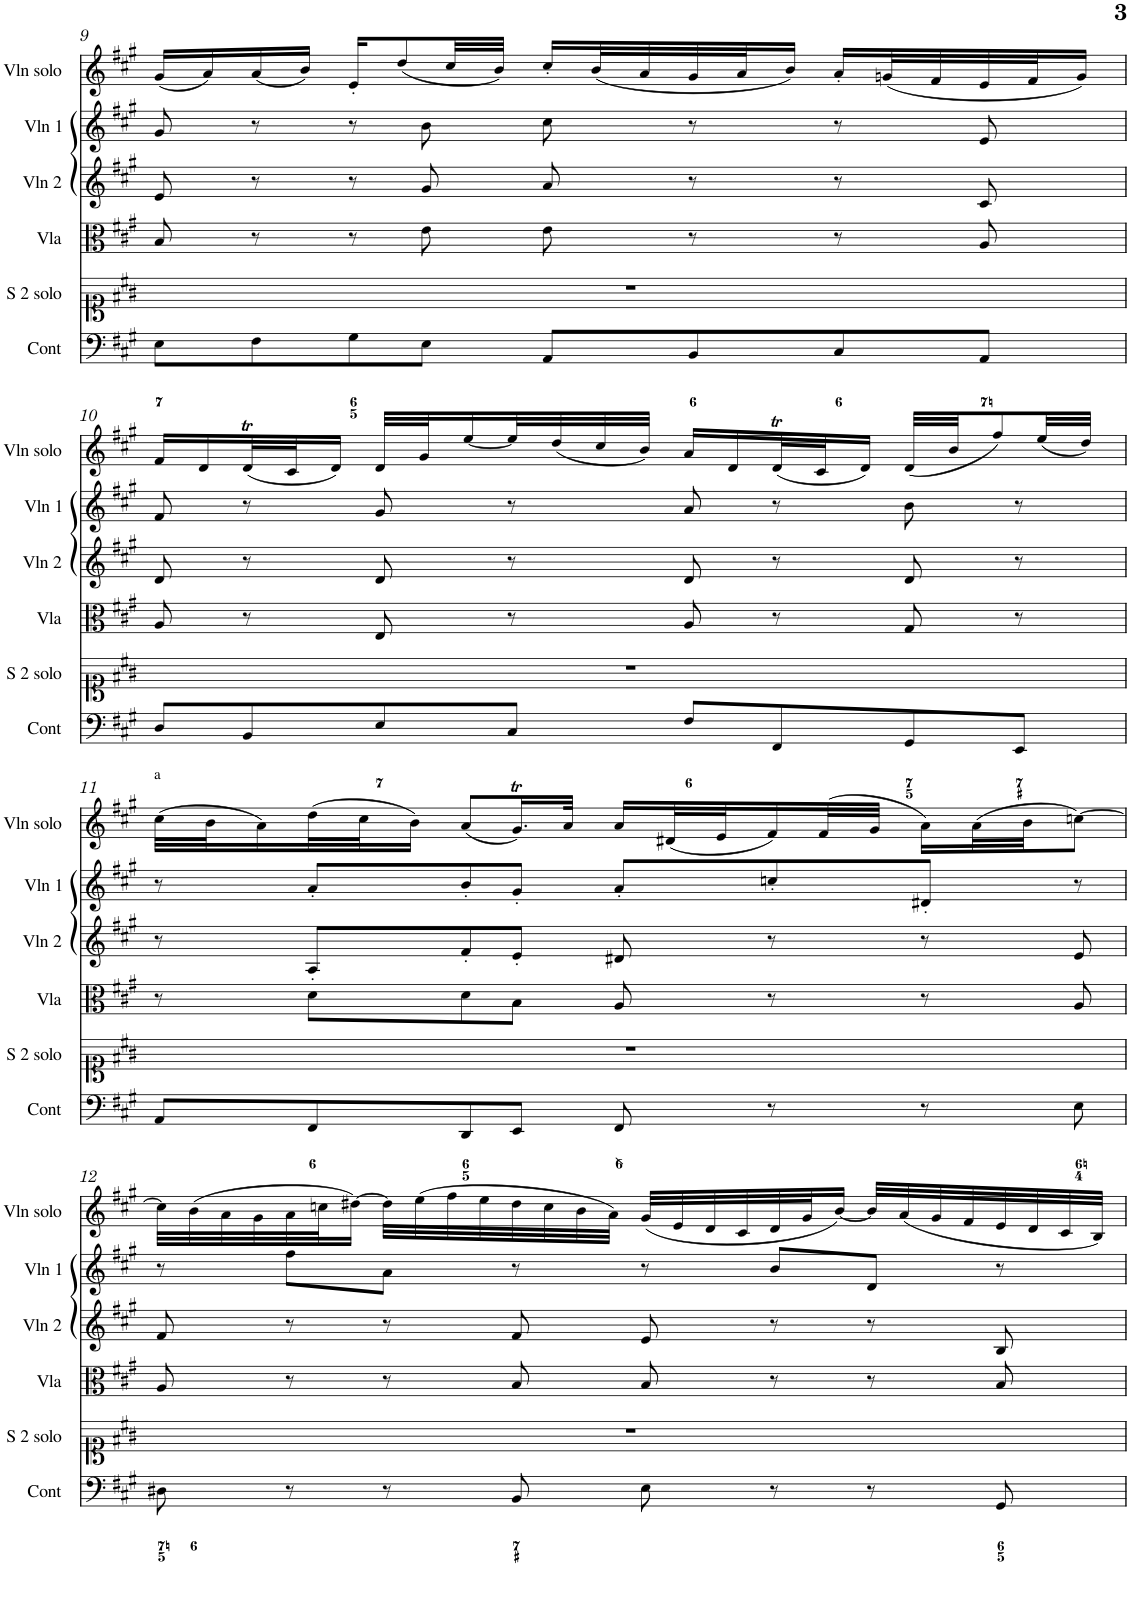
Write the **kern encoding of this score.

**kern	**kern	**kern	**kern	**kern	**kern
*part6	*part5	*part4	*part3	*part2	*part1
*staff6	*staff5	*staff4	*staff3	*staff2	*staff1
*I"Continuo	*I"Soprano 2 solo (sic)	*I"Viola	*I"Violin 2	*I"Violin 1	*I"Violin solo
*I'Cont	*I'S 2 solo	*I'Vla	*I'Vln 2	*I'Vln 1	*I'Vln solo
!!LO:PB:g=z
*clefF4	*clefC1	*clefC3	*clefG2	*clefG2	*clefG2
*k[f#c#g#]	*k[f#c#g#]	*k[f#c#g#]	*k[f#c#g#]	*k[f#c#g#]	*k[f#c#g#]
*M4/4	*M4/4	*M4/4	*M4/4	*M4/4	*M4/4
*met(c)	*met(c)	*met(c)	*met(c)	*met(c)	*met(c)
=9	=9	=9	=9	=9	=9
8E\L	1r	8B/	8e/	8g#/	(16g#/LL
.	.	.	.	.	16a/)
8F#\	.	8r	8r	8r	(16a/
.	.	.	.	.	16b/JJ)
8G#\	.	8r	8r	8r	16e'/KL
.	.	.	.	.	(8dd/
8E\J	.	8e\	8g#/	8b\	.
.	.	.	.	.	32cc#/LL
.	.	.	.	.	32b/JJJ)
8AA/L	.	8e\	8a/	8cc#\	16cc#'/LL
.	.	.	.	.	(32b/L
.	.	.	.	.	32a/
8BB/	.	8r	8r	8r	32g#/
.	.	.	.	.	32a/J
.	.	.	.	.	16b/JJ)
8C#/	.	8r	8r	8r	16a'/LL
.	.	.	.	.	(32gn/L
.	.	.	.	.	32f#/
8AA/J	.	8A/	8c#/	8e/	32e/
.	.	.	.	.	32f#/J
.	.	.	.	.	16g/JJ)
!!LO:LB:g=z
=10	=10	=10	=10	=10	=10
8D/L	1r	8A/	8d/	8f#/	16f#/LL
.	.	.	.	.	16d/
8BB/	.	8r	8r	8r	(32dT/L
.	.	.	.	.	32c#/J
.	.	.	.	.	16d/JJ)
8E/	.	8E/	8d/	8g#/	32d/LLL
.	.	.	.	.	32g#/J
.	.	.	.	.	[16ee/
8C#/J	.	8r	8r	8r	32ee/L]
.	.	.	.	.	(32dd/
.	.	.	.	.	32cc#/
.	.	.	.	.	32b/JJJ)
8F#/L	.	8A/	8d/	8a/	16a/LL
.	.	.	.	.	16d/
8FF#/	.	8r	8r	8r	(32dT/L
.	.	.	.	.	32c#/J
.	.	.	.	.	16d/JJ)
8GG#/	.	8G#/	8d/	8b\	(32d/LLL
.	.	.	.	.	32b/JJ
.	.	.	.	.	8ff#/)
8EE/J	.	8r	8r	8r	.
.	.	.	.	.	(32ee/LL
.	.	.	.	.	32dd/JJJ)
!!LO:LB:g=z
=11	=11	=11	=11	=11	=11
!	!	!	!	!	!LO:TX:a:t=a
8AA/L	1r	8r	8r	8r	(32cc#\LLL
.	.	.	.	.	32b\J
.	.	.	.	.	16a\)
8FF#/	.	8d\L	8A'/L	8a'/L	(32dd\L
.	.	.	.	.	32cc#\J
.	.	.	.	.	16b\JJ)
8DD/	.	8d\	8f#'/	8b'/	(8a/L
8EE/J	.	8B\J	8e'/J	8g#'/J	16.g#t/L)
.	.	.	.	.	32a/JJk
8FF#/	.	8A/	8d#X/	8a'/L	16a/LL
.	.	.	.	.	(32d#X/L
.	.	.	.	.	32e/J
8r	.	8r	8r	8ccn'/	16f#/)
.	.	.	.	.	(32f#/L
.	.	.	.	.	32g#/JJJ
8r	.	8r	8r	8d#X'/J	16a\LL)
.	.	.	.	.	(32a\L
.	.	.	.	.	32b\JJ
8E\	.	8A/	8e/	8r	[8ccn\J)
!!LO:LB:g=z
=12	=12	=12	=12	=12	=12
8D#X\	1r	8A/	8f#/	8r	32cc\LLL]
.	.	.	.	.	(32b\
.	.	.	.	.	32a\
.	.	.	.	.	32g#\
8r	.	8r	8r	8ff#\L	32a\
.	.	.	.	.	32ccn\J
.	.	.	.	.	[16dd#X\JJ)
8r	.	8r	8r	8a\J	32dd#\LLL]
.	.	.	.	.	(32ee\
.	.	.	.	.	32ff#\
.	.	.	.	.	32ee\
8BB/	.	8B/	8f#/	8r	32dd#\
.	.	.	.	.	32cc\
.	.	.	.	.	32b\
.	.	.	.	.	32a\JJJ)
8E\	.	8B/	8e/	8r	(32g#/LLL
.	.	.	.	.	32e/
.	.	.	.	.	32d/
.	.	.	.	.	32c#/
8r	.	8r	8r	8b/L	32d/
.	.	.	.	.	32g#/J
.	.	.	.	.	[16b/JJ)
8r	.	8r	8r	8d/J	32b/LLL]
.	.	.	.	.	(32a/
.	.	.	.	.	32g#/
.	.	.	.	.	32f#/
8GG#/	.	8B/	8B/	8r	32e/
.	.	.	.	.	32d/
.	.	.	.	.	32c#/
.	.	.	.	.	32B/JJJ)
=	=	=	=	=	=
*-	*-	*-	*-	*-	*-
